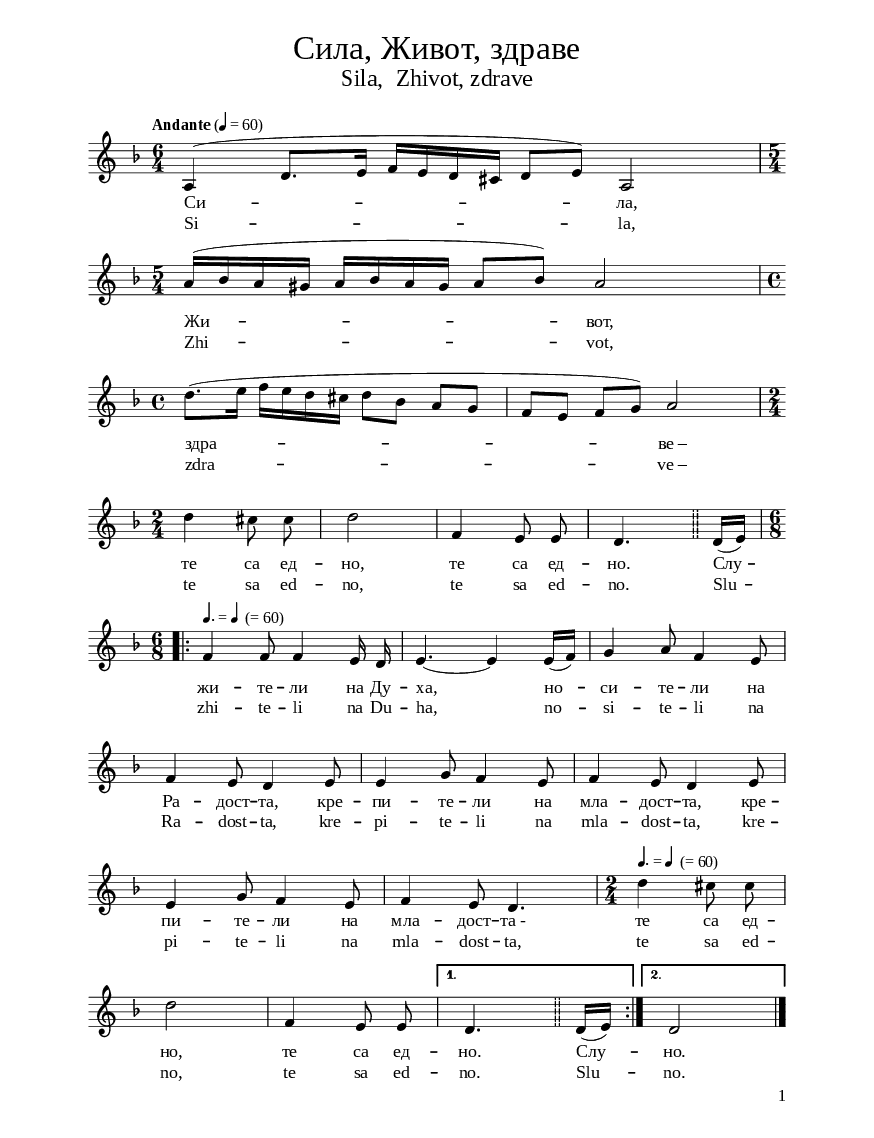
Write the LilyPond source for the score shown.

\version "2.24.0"

\include "include/globals.ily"

\bookpart {
  \label #'ref102
  \tocItem \markup "Сила, Живот, здраве – Sila,  Zhivot, zdrave"
  \include "include/bookpart-paper.ily"
  \score {
    \include "include/score-layout.ily"

    \new Voice \absolute {
      \clef treble
      \key d \minor
      \time 6/4
      \tempoFunc "Andante" 4 "60"

      \slurUp a4 ( d'8. e'16 f' e' d' cis' d'8 e' ) a2 \break 

      \time 5/4  a'16 ( bes' a' gis' a' bes' a' gis' a'8 bes' ) a'2 \break |


      \time 4/4  d''8. ( e''16 f'' e'' d'' cis'' \autoBeamOff d''8 [bes'] a' [g']| f'8 [e'] f' [g'] ) a'2 \break |

      \slurNeutral \time 2/4 d''4  cis''8 \noBeam cis'' | d''2  | f'4 e'8 e' | d'4. \bar "!!" d'16 [( e' )] \break |

      \time 6/8  \repeat volta 2 {
        | f'4^\markup {
          % make tempo notes
          \concat {
            \teeny \general-align #Y #DOWN \note {4.} #0.8
            \normal-text { " = " }
            \teeny \general-align #Y #DOWN \note {4} #0.8
            \normal-text { "  (= 60)" }
          }
        }
        
        
         f'8 f'4 e'16 \noBeam d' |e'4. ~ e'4 e'16 [( f' )] | g'4 a'8 f'4 e'8 \break |

        f'4 e'8 d'4 e'8 |  e'4 g'8 f'4 e'8 | f'4 e'8 d'4 e'8 \break |

        e'4 g'8 f'4 e'8 | f'4 e'8 d'4. | \time 2/4 d''4^\markup {
          % make tempo notes
          \concat {
            \teeny \general-align #Y #DOWN \note {4.} #0.8
            \normal-text { " = " }
            \teeny \general-align #Y #DOWN \note {4} #0.8
            \normal-text { "  (= 60)" }
          }
        }
        
         cis''8 \noBeam cis'' \break |

        d''2 | f'4 e'8 \noBeam e' |
      } \alternative { { d'4. \bar "!" \bar "!!" d'16 [( e'16 )] } { d'2 } } \bar "|."

    }

    \addlyrics {Си -- ла, Жи
  -- вот, здра -- "ве –" те са ед -- но, те са ед --
  но. Слу -- жи -- те -- ли на Ду -- ха, но -- си
  -- те -- ли на Ра -- дост -- та, кре -- пи -- те
  -- ли на мла -- дост -- та, кре -- пи -- те -- ли
  на мла -- дост -- "та -" те са ед -- но, те са ед
  -- но. Слу -- но.}
    \addlyrics {Si --  la,  Zhi --
   vot,  zdra --  "ve –"  te sa ed --  no,  te sa ed --  no.  Slu -- zhi
  -- te -- li na Du --  ha,  no -- si -- te -- li na Ra -- dost --
   ta,  kre -- pi -- te -- li na mla -- dost --  ta,  kre -- pi -- te
  -- li na mla -- dost --  ta,  te sa ed --  no,  te sa ed --  no. 
  Slu --  no. }

    \header {
      title = \titleFunc "Сила, Живот, здраве" "Sila,  Zhivot, zdrave"
    }

    \midi{}

  } % score

  \pageBreak



  % include foreign translation(s) of the song
  \version "2.24.0"

\markup \fill-line { \fontsize #deTitleFontSize "Kraft, Leben, Gesundheit" }
\markup \null
\markup \null
\markup \fontsize #deCoupletFontSize {
  \hspace #20
  \override #`(baseline-skip . ,deCoupletBaselineSkip)

  \column {    
     
  \line { " "Kraft, Leben, Gesundheit –}

  \line { " "sie sind eins. }

  \line { " "Diener des Geistes, }

  \line { " "Überbringer der Freude, }

  \line { " "Stütze der Jugend, }

  \line { " "Stütze der Jugend, }

  \line { " "sie sind eins. }
     
      
       
    }
    
    
}


} % bookpart
